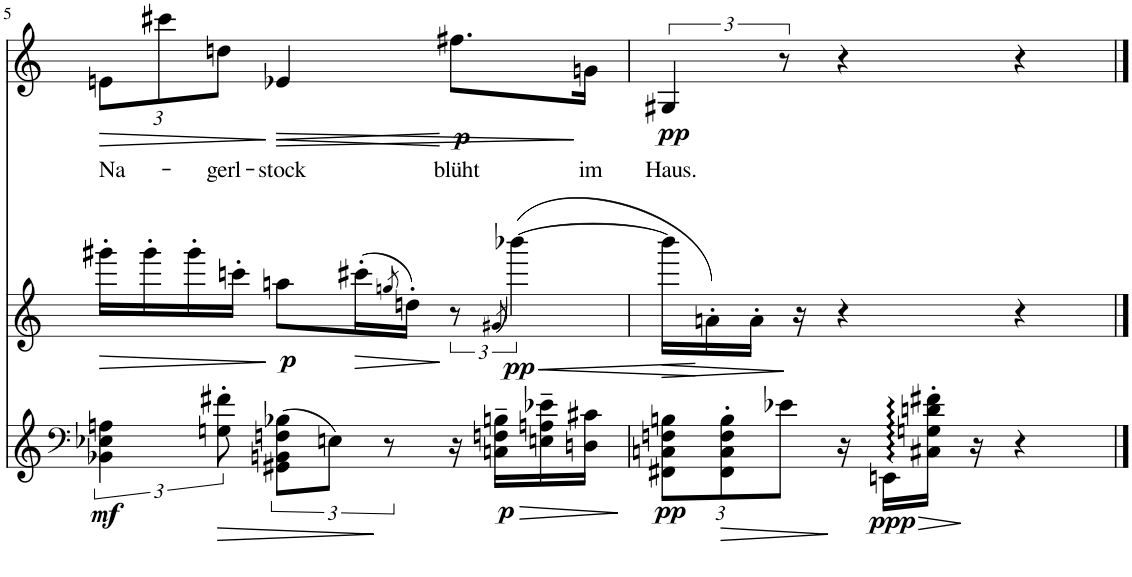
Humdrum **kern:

**kern	**dynam	**kern	**dynam	**kern	**text	**dynam
*part3	*part3	*part2	*part2	*part1	*part1	*part1
*staff3	*staff3	*staff2	*staff2	*staff1	*staff1	*staff1
!!LO:PB:g=z
*clefF4	*	*clefG2	*	*clefG2	*	*
*k[]	*	*k[]	*	*k[]	*	*
*M3/4	*	*M3/4	*	*M3/4	*	*
=5	=5	=5	=5	=5	=5	=5
!	!	!	!LO:HP:b	!	!	!
*	*	*	*	*Xbrackettup	*	*
!	!LO:DY:b	!	!	!	!LO:LY:b	!LO:HP:b
6BB-X\ 6E-X\ 6An\	mf	16ggg#X'\LL	>	12en\L	Na-	>
.	.	16ggg#'\	.	.	.	.
.	.	.	.	12ccc#X\	.	.
.	.	16ggg#'\	.	.	.	.
!	!LO:HP:b	!	!	!	!LO:LY:b	!
12Gn\' 12f#X\'	>	.	.	12ddn\J	-gerl-	.
.	.	16cccn'\JJ	.	.	.	.
!	!	!	!	!	!LO:LY:b	!LO:HP:n=1:b
!	!	!	!LO:DY:n=1:b	!	!	!LO:HP:n=1:b
(12GG#X\ 12BBn\ 12Fn\ 12B-X\L	.	8aan\L	] p	4e-X/	-stock	] > <
12En\J)	.	.	.	.	.	.
!	!	!	!LO:HP:b	!	!	!
.	.	(16ccc#X'\L	>	.	.	.
12r	]	.	.	.	.	.
.	.	8qggn/	.	.	.	.
.	.	16ddn'\JJ)	.	.	.	.
!	!	!	!	!	!LO:LY:b	!LO:DY:b
16r	.	12r	]	8.ff#X\L	blüht	p
!	!LO:HP:b	!	!	!	!	!
!	!LO:DY:n=1:b	!	!	!	!	!
16Cn\~ 16Fn\~ 16Bn\~LL	> p	.	.	.	.	.
.	.	(8qg#X/	.	.	.	.
!	!	!	!LO:DY:n=2:b	!	!	!
.	.	([6bbb-X\)	pp	.	.	.
16En\~ 16An\~ 16e-X\~	.	.	.	.	.	.
!	!	!	!	!	!LO:LY:b	!
16Dn\ 16c#X\JJ	.	.	.	16gn\Jk	im	] [
.	]	.	.	.	.	.
=6	=6	=6	=6	=6	=6	=6
*Xbrackettup	*	*	*	*	*	*
!	!	!	!LO:HP:b	!	!	!
*	*	*	*	*brackettup	*	*
!	!LO:DY:b	!	!	!	!LO:LY:b	!LO:DY:b
12FF#X\ 12Cn\ 12Fn\ 12Bn\L	pp	16bbb-\LL]	>	6G#X/	Haus.	pp
.	.	16an'\)	.	.	.	.
!	!LO:HP:b	!	!	!	!	!
12FF#\' 12C\' 12F\' 12B\'	>	.	.	.	.	.
.	.	16a'\JJ	.	.	.	.
12e-X\J	.	.	.	12r	.	.
.	.	16r	]	.	.	.
16r	]	4r	.	4r	.	.
!	!LO:HP:b	!	!	!	!	!
!	!LO:DY:n=1:b	!	!	!	!	!
16EEn\LL	> ppp	.	.	.	.	.
16C#X\:' 16Gn\:' 16dn\:' 16f#X\:'JJ	.	.	.	.	.	.
16r	]	.	.	.	.	.
4r	.	4r	.	4r	.	.
==	==	==	==	==	==	==
*-	*-	*-	*-	*-	*-	*-
